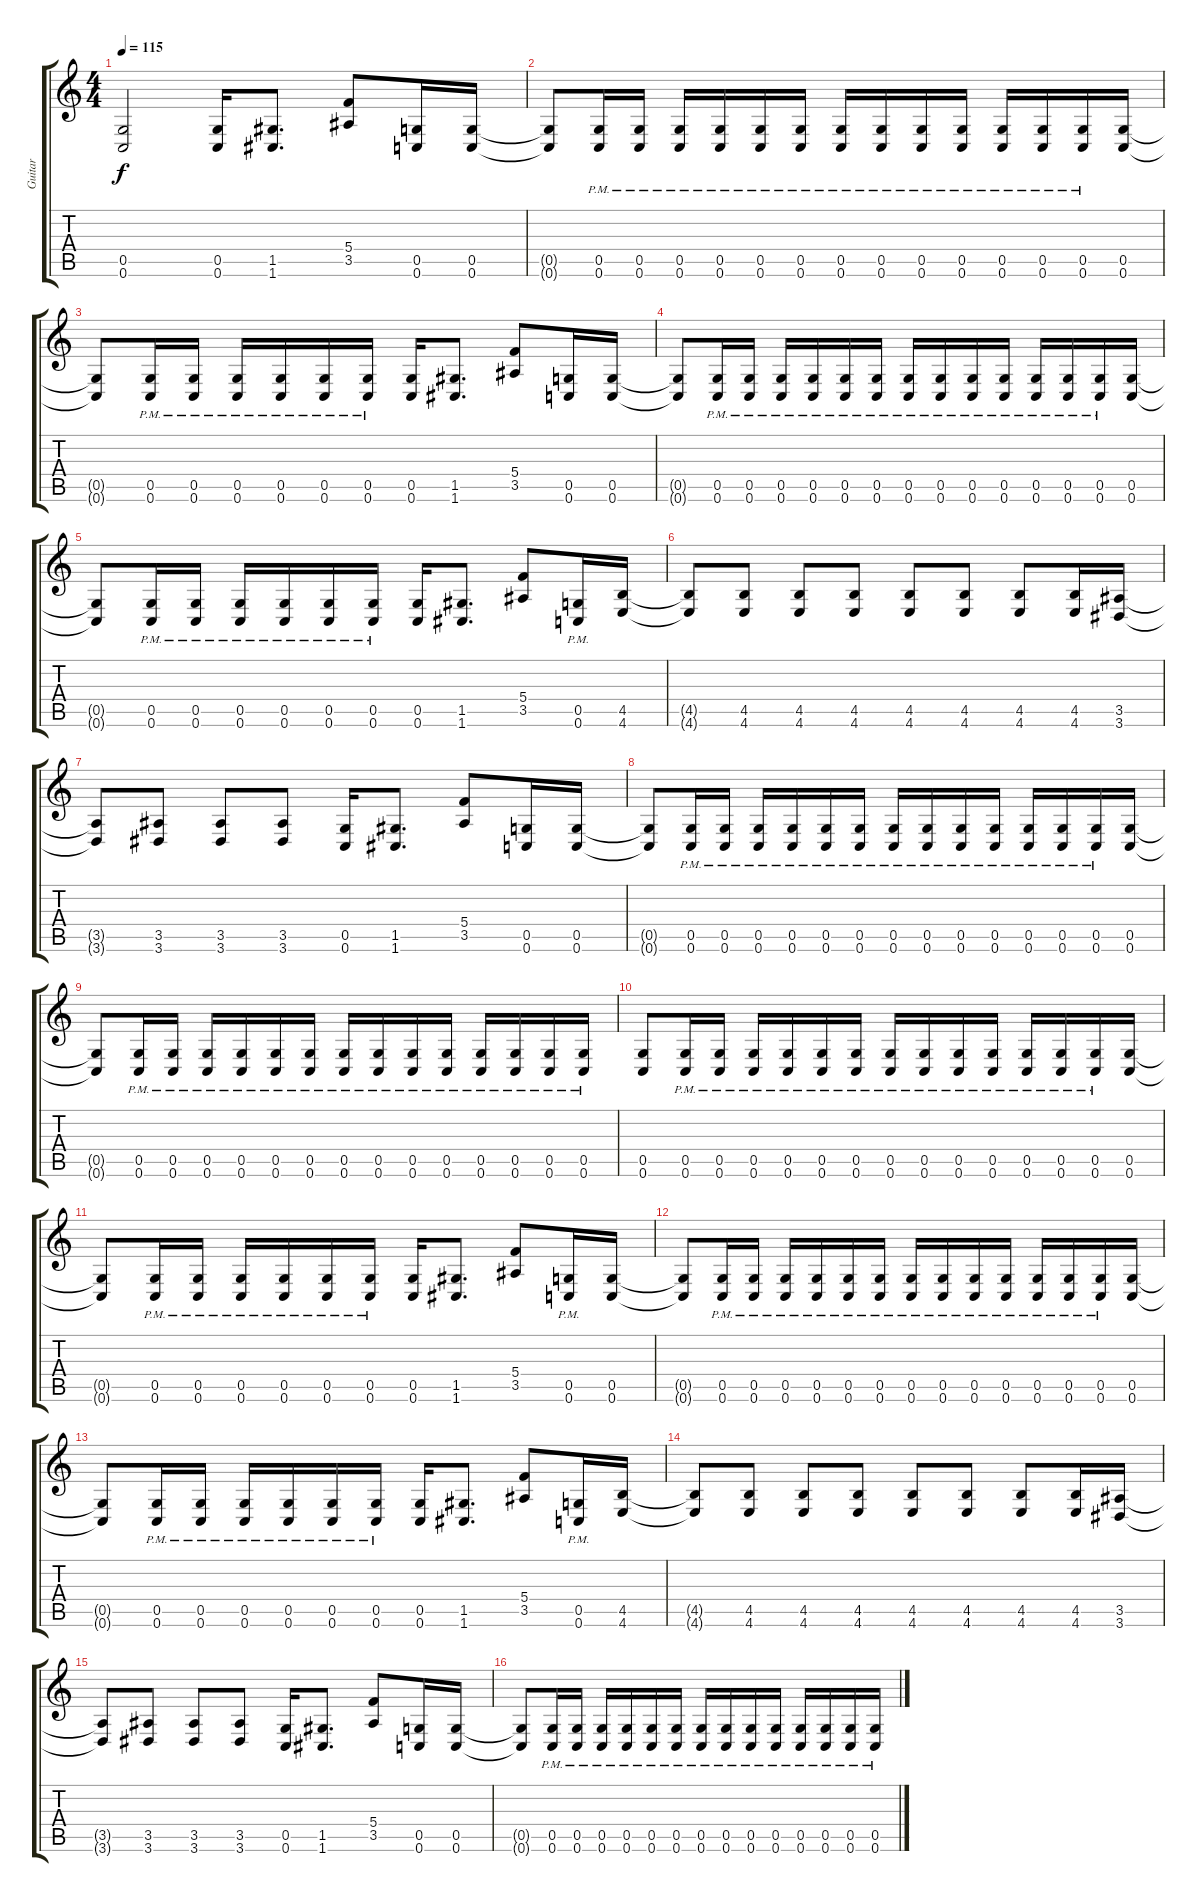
\track ("Guitar" "Guitar") {instrument distortionguitar}
\staff {score tabs}
\tuning (D4 A3 F3 C3 G2 C2) {hide}
\ts (4 4)
\tempo 115
\clef g2
\ks c
(0.5{t} 0.6{t}).2{dy f} (0.5 0.6).16{volume 9 instrument overdrivenguitar} (1.5 1.6).8{d} (5.4 3.5).8{volume 13 instrument distortionguitar} (0.5 0.6).16 (0.5 0.6).16 |
(0.5{t} 0.6{t}).8 (0.5{pm} 0.6{pm}).16 (0.5{pm} 0.6{pm}).16 (0.5{pm} 0.6{pm}).16 (0.5{pm} 0.6{pm}).16 (0.5{pm} 0.6{pm}).16 (0.5{pm} 0.6{pm}).16 (0.5{pm} 0.6{pm}).16 (0.5{pm} 0.6{pm}).16 (0.5{pm} 0.6{pm}).16 (0.5{pm} 0.6{pm}).16 (0.5{pm} 0.6{pm}).16 (0.5{pm} 0.6{pm}).16 (0.5{pm} 0.6{pm}).16 (0.5 0.6).16 |
(0.5{t} 0.6{t}).8 (0.5{pm} 0.6{pm}).16 (0.5{pm} 0.6{pm}).16 (0.5{pm} 0.6{pm}).16 (0.5{pm} 0.6{pm}).16 (0.5{pm} 0.6{pm}).16 (0.5{pm} 0.6{pm}).16 (0.5 0.6).16 (1.5 1.6).8{d} (5.4 3.5).8 (0.5 0.6).16 (0.5 0.6).16 |
(0.5{t} 0.6{t}).8 (0.5{pm} 0.6{pm}).16 (0.5{pm} 0.6{pm}).16 (0.5{pm} 0.6{pm}).16 (0.5{pm} 0.6{pm}).16 (0.5{pm} 0.6{pm}).16 (0.5{pm} 0.6{pm}).16 (0.5{pm} 0.6{pm}).16 (0.5{pm} 0.6{pm}).16 (0.5{pm} 0.6{pm}).16 (0.5{pm} 0.6{pm}).16 (0.5{pm} 0.6{pm}).16 (0.5{pm} 0.6{pm}).16 (0.5{pm} 0.6{pm}).16 (0.5 0.6).16 |
(0.5{t} 0.6{t}).8 (0.5{pm} 0.6{pm}).16 (0.5{pm} 0.6{pm}).16 (0.5{pm} 0.6{pm}).16 (0.5{pm} 0.6{pm}).16 (0.5{pm} 0.6{pm}).16 (0.5{pm} 0.6{pm}).16 (0.5 0.6).16 (1.5 1.6).8{d} (5.4 3.5).8 (0.5{pm} 0.6{pm}).16 (4.5 4.6).16 |
(4.5{t} 4.6{t}).8 (4.5 4.6).8 (4.5 4.6).8 (4.5 4.6).8 (4.5 4.6).8 (4.5 4.6).8 (4.5 4.6).8 (4.5 4.6).16 (3.5 3.6).16 |
(3.5{t} 3.6{t}).8 (3.5 3.6).8 (3.5 3.6).8 (3.5 3.6).8 (0.5 0.6).16 (1.5 1.6).8{d} (5.4 3.5).8 (0.5 0.6).16 (0.5 0.6).16 |
(0.5{t} 0.6{t}).8 (0.5{pm} 0.6{pm}).16 (0.5{pm} 0.6{pm}).16 (0.5{pm} 0.6{pm}).16 (0.5{pm} 0.6{pm}).16 (0.5{pm} 0.6{pm}).16 (0.5{pm} 0.6{pm}).16 (0.5{pm} 0.6{pm}).16 (0.5{pm} 0.6{pm}).16 (0.5{pm} 0.6{pm}).16 (0.5{pm} 0.6{pm}).16 (0.5{pm} 0.6{pm}).16 (0.5{pm} 0.6{pm}).16 (0.5{pm} 0.6{pm}).16 (0.5 0.6).16 |
(0.5{t} 0.6{t}).8 (0.5{pm} 0.6{pm}).16 (0.5{pm} 0.6{pm}).16 (0.5{pm} 0.6{pm}).16 (0.5{pm} 0.6{pm}).16 (0.5{pm} 0.6{pm}).16 (0.5{pm} 0.6{pm}).16 (0.5{pm} 0.6{pm}).16 (0.5{pm} 0.6{pm}).16 (0.5{pm} 0.6{pm}).16 (0.5{pm} 0.6{pm}).16 (0.5{pm} 0.6{pm}).16 (0.5{pm} 0.6{pm}).16 (0.5{pm} 0.6{pm}).16 (0.5{pm} 0.6{pm}).16 |
(0.5 0.6).8 (0.5{pm} 0.6{pm}).16 (0.5{pm} 0.6{pm}).16 (0.5{pm} 0.6{pm}).16 (0.5{pm} 0.6{pm}).16 (0.5{pm} 0.6{pm}).16 (0.5{pm} 0.6{pm}).16 (0.5{pm} 0.6{pm}).16 (0.5{pm} 0.6{pm}).16 (0.5{pm} 0.6{pm}).16 (0.5{pm} 0.6{pm}).16 (0.5{pm} 0.6{pm}).16 (0.5{pm} 0.6{pm}).16 (0.5{pm} 0.6{pm}).16 (0.5 0.6).16 |
(0.5{t} 0.6{t}).8 (0.5{pm} 0.6{pm}).16 (0.5{pm} 0.6{pm}).16 (0.5{pm} 0.6{pm}).16 (0.5{pm} 0.6{pm}).16 (0.5{pm} 0.6{pm}).16 (0.5{pm} 0.6{pm}).16 (0.5 0.6).16 (1.5 1.6).8{d} (5.4 3.5).8 (0.5{pm} 0.6{pm}).16 (0.5 0.6).16 |
(0.5{t} 0.6{t}).8 (0.5{pm} 0.6{pm}).16 (0.5{pm} 0.6{pm}).16 (0.5{pm} 0.6{pm}).16 (0.5{pm} 0.6{pm}).16 (0.5{pm} 0.6{pm}).16 (0.5{pm} 0.6{pm}).16 (0.5{pm} 0.6{pm}).16 (0.5{pm} 0.6{pm}).16 (0.5{pm} 0.6{pm}).16 (0.5{pm} 0.6{pm}).16 (0.5{pm} 0.6{pm}).16 (0.5{pm} 0.6{pm}).16 (0.5{pm} 0.6{pm}).16 (0.5 0.6).16 |
(0.5{t} 0.6{t}).8 (0.5{pm} 0.6{pm}).16 (0.5{pm} 0.6{pm}).16 (0.5{pm} 0.6{pm}).16 (0.5{pm} 0.6{pm}).16 (0.5{pm} 0.6{pm}).16 (0.5{pm} 0.6{pm}).16 (0.5 0.6).16 (1.5 1.6).8{d} (5.4 3.5).8 (0.5{pm} 0.6{pm}).16 (4.5 4.6).16 |
(4.5{t} 4.6{t}).8 (4.5 4.6).8 (4.5 4.6).8 (4.5 4.6).8 (4.5 4.6).8 (4.5 4.6).8 (4.5 4.6).8 (4.5 4.6).16 (3.5 3.6).16 |
(3.5{t} 3.6{t}).8 (3.5 3.6).8 (3.5 3.6).8 (3.5 3.6).8 (0.5 0.6).16 (1.5 1.6).8{d} (5.4 3.5).8 (0.5 0.6).16 (0.5 0.6).16 |
(0.5{t} 0.6{t}).8 (0.5{pm} 0.6{pm}).16 (0.5{pm} 0.6{pm}).16 (0.5{pm} 0.6{pm}).16 (0.5{pm} 0.6{pm}).16 (0.5{pm} 0.6{pm}).16 (0.5{pm} 0.6{pm}).16 (0.5{pm} 0.6{pm}).16 (0.5{pm} 0.6{pm}).16 (0.5{pm} 0.6{pm}).16 (0.5{pm} 0.6{pm}).16 (0.5{pm} 0.6{pm}).16 (0.5{pm} 0.6{pm}).16 (0.5{pm} 0.6{pm}).16 (0.5{pm} 0.6{pm}).16
